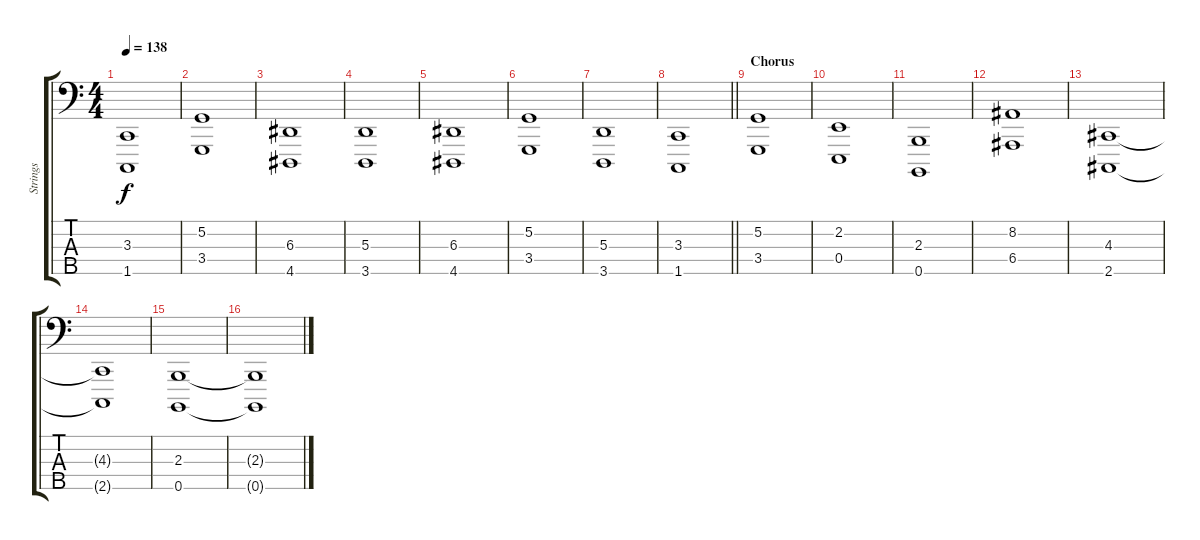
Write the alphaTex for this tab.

\track ("Strings" "Strings") {instrument stringensemble1}
\staff {score tabs}
\tuning (G2 D2 A1 E1 B0) {hide}
\ts (4 4)
\section ("" "")
\tempo 138
\clef f4
\ks c
(3.3 1.5).1{dy f} |
(5.2 3.4).1 |
(6.3 4.5).1 |
(5.3 3.5).1 |
(6.3 4.5).1 |
(5.2 3.4).1 |
(5.3 3.5).1 |
\barLineRight lightlight
(3.3 1.5).1 |
\section ("" "Chorus ")
(5.2 3.4).1 |
(2.2 0.4).1 |
(2.3 0.5).1 |
(8.2 6.4).1 |
(4.3 2.5).1 |
(4.3{t} 2.5{t}).1 |
(2.3 0.5).1 |
(2.3{t} 0.5{t}).1
